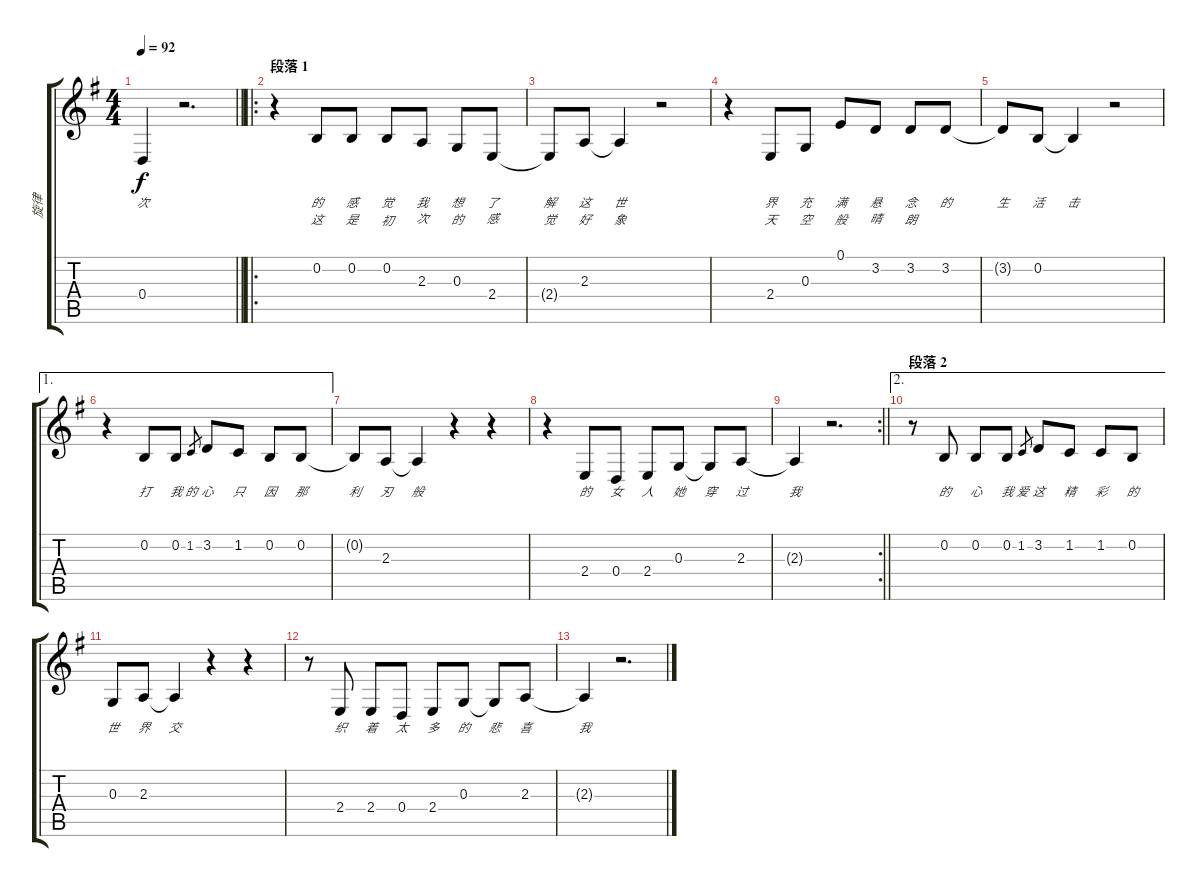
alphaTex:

\track ("旋律" "旋律") {instrument acousticgrandpiano}
\staff {score tabs}
\tuning (E4 B3 G3 D3 A2 E2) {hide}
\ts (4 4)
\tempo 92
\clef g2
\barLineRight lightlight
\ks g
0.4.4{lyrics (0 "次") lyrics (1 "") lyrics (2 "") lyrics (3 "") lyrics (4 "") dy f} r.2{d} |
\ro
\section ("" "段落 1")
r.4 0.2.8{lyrics (0 "的") lyrics (1 "这") lyrics (2 "") lyrics (3 "") lyrics (4 "")} 0.2.8{lyrics (0 "感") lyrics (1 "是") lyrics (2 "") lyrics (3 "") lyrics (4 "")} 0.2.8{lyrics (0 "觉") lyrics (1 "初") lyrics (2 "") lyrics (3 "") lyrics (4 "")} 2.3.8{lyrics (0 "我") lyrics (1 "次") lyrics (2 "") lyrics (3 "") lyrics (4 "")} 0.3.8{lyrics (0 "想") lyrics (1 "的") lyrics (2 "") lyrics (3 "") lyrics (4 "")} 2.4.8{lyrics (0 "了") lyrics (1 "感") lyrics (2 "") lyrics (3 "") lyrics (4 "")} |
2.4{t}.8{lyrics (0 "解") lyrics (1 "觉") lyrics (2 "") lyrics (3 "") lyrics (4 "")} 2.3.8{lyrics (0 "这") lyrics (1 "好") lyrics (2 "") lyrics (3 "") lyrics (4 "")} 2.3{t}.4{lyrics (0 "世") lyrics (1 "象") lyrics (2 "") lyrics (3 "") lyrics (4 "")} r.2 |
r.4 2.4.8{lyrics (0 "界") lyrics (1 "天") lyrics (2 "") lyrics (3 "") lyrics (4 "")} 0.3.8{lyrics (0 "充") lyrics (1 "空") lyrics (2 "") lyrics (3 "") lyrics (4 "")} 0.1.8{lyrics (0 "满") lyrics (1 "般") lyrics (2 "") lyrics (3 "") lyrics (4 "")} 3.2.8{lyrics (0 "悬") lyrics (1 "晴") lyrics (2 "") lyrics (3 "") lyrics (4 "")} 3.2.8{lyrics (0 "念") lyrics (1 "朗") lyrics (2 "") lyrics (3 "") lyrics (4 "")} 3.2.8{lyrics (0 "的") lyrics (1 "") lyrics (2 "") lyrics (3 "") lyrics (4 "")} |
3.2{t}.8{lyrics (0 "生") lyrics (1 "") lyrics (2 "") lyrics (3 "") lyrics (4 "")} 0.2.8{lyrics (0 "活") lyrics (1 "") lyrics (2 "") lyrics (3 "") lyrics (4 "")} 0.2{t}.4{lyrics (0 "击") lyrics (1 "") lyrics (2 "") lyrics (3 "") lyrics (4 "")} r.2 |
\ae 1
r.4 0.2.8{lyrics (0 "打") lyrics (1 "") lyrics (2 "") lyrics (3 "") lyrics (4 "")} 0.2.8{lyrics (0 "我") lyrics (1 "") lyrics (2 "") lyrics (3 "") lyrics (4 "")} 1.2.8{lyrics (0 "的") lyrics (1 "") lyrics (2 "") lyrics (3 "") lyrics (4 "") gr} 3.2.8{lyrics (0 "心") lyrics (1 "") lyrics (2 "") lyrics (3 "") lyrics (4 "")} 1.2.8{lyrics (0 "只") lyrics (1 "") lyrics (2 "") lyrics (3 "") lyrics (4 "")} 0.2.8{lyrics (0 "因") lyrics (1 "") lyrics (2 "") lyrics (3 "") lyrics (4 "")} 0.2.8{lyrics (0 "那") lyrics (1 "") lyrics (2 "") lyrics (3 "") lyrics (4 "")} |
0.2{t}.8{lyrics (0 "利") lyrics (1 "") lyrics (2 "") lyrics (3 "") lyrics (4 "")} 2.3.8{lyrics (0 "刃") lyrics (1 "") lyrics (2 "") lyrics (3 "") lyrics (4 "")} 2.3{t}.4{lyrics (0 "般") lyrics (1 "") lyrics (2 "") lyrics (3 "") lyrics (4 "")} r.4 r.4 |
r.4 2.4.8{lyrics (0 "的") lyrics (1 "") lyrics (2 "") lyrics (3 "") lyrics (4 "")} 0.4.8{lyrics (0 "女") lyrics (1 "") lyrics (2 "") lyrics (3 "") lyrics (4 "")} 2.4.8{lyrics (0 "人") lyrics (1 "") lyrics (2 "") lyrics (3 "") lyrics (4 "")} 0.3.8{lyrics (0 "她") lyrics (1 "") lyrics (2 "") lyrics (3 "") lyrics (4 "")} 0.3{t}.8{lyrics (0 "穿") lyrics (1 "") lyrics (2 "") lyrics (3 "") lyrics (4 "")} 2.3.8{lyrics (0 "过") lyrics (1 "") lyrics (2 "") lyrics (3 "") lyrics (4 "")} |
\rc 2
\barLineRight lightlight
2.3{t}.4{lyrics (0 "我") lyrics (1 "") lyrics (2 "") lyrics (3 "") lyrics (4 "")} r.2{d} |
\ae 2
\section ("" "段落 2")
r.8 0.2.8{lyrics (0 "的") lyrics (1 "") lyrics (2 "") lyrics (3 "") lyrics (4 "")} 0.2.8{lyrics (0 "心") lyrics (1 "") lyrics (2 "") lyrics (3 "") lyrics (4 "")} 0.2.8{lyrics (0 "我") lyrics (1 "") lyrics (2 "") lyrics (3 "") lyrics (4 "")} 1.2.8{lyrics (0 "爱") lyrics (1 "") lyrics (2 "") lyrics (3 "") lyrics (4 "") gr} 3.2.8{lyrics (0 "这") lyrics (1 "") lyrics (2 "") lyrics (3 "") lyrics (4 "")} 1.2.8{lyrics (0 "精") lyrics (1 "") lyrics (2 "") lyrics (3 "") lyrics (4 "")} 1.2.8{lyrics (0 "彩") lyrics (1 "") lyrics (2 "") lyrics (3 "") lyrics (4 "")} 0.2.8{lyrics (0 "的") lyrics (1 "") lyrics (2 "") lyrics (3 "") lyrics (4 "")} |
0.3.8{lyrics (0 "世") lyrics (1 "") lyrics (2 "") lyrics (3 "") lyrics (4 "")} 2.3.8{lyrics (0 "界") lyrics (1 "") lyrics (2 "") lyrics (3 "") lyrics (4 "")} 2.3{t}.4{lyrics (0 "交") lyrics (1 "") lyrics (2 "") lyrics (3 "") lyrics (4 "")} r.4 r.4 |
r.8 2.4.8{lyrics (0 "织") lyrics (1 "") lyrics (2 "") lyrics (3 "") lyrics (4 "")} 2.4.8{lyrics (0 "着") lyrics (1 "") lyrics (2 "") lyrics (3 "") lyrics (4 "")} 0.4.8{lyrics (0 "太") lyrics (1 "") lyrics (2 "") lyrics (3 "") lyrics (4 "")} 2.4.8{lyrics (0 "多") lyrics (1 "") lyrics (2 "") lyrics (3 "") lyrics (4 "")} 0.3.8{lyrics (0 "的") lyrics (1 "") lyrics (2 "") lyrics (3 "") lyrics (4 "")} 0.3{t}.8{lyrics (0 "悲") lyrics (1 "") lyrics (2 "") lyrics (3 "") lyrics (4 "")} 2.3.8{lyrics (0 "喜") lyrics (1 "") lyrics (2 "") lyrics (3 "") lyrics (4 "")} |
2.3{t}.4{lyrics (0 "我") lyrics (1 "") lyrics (2 "") lyrics (3 "") lyrics (4 "")} r.2{d}
